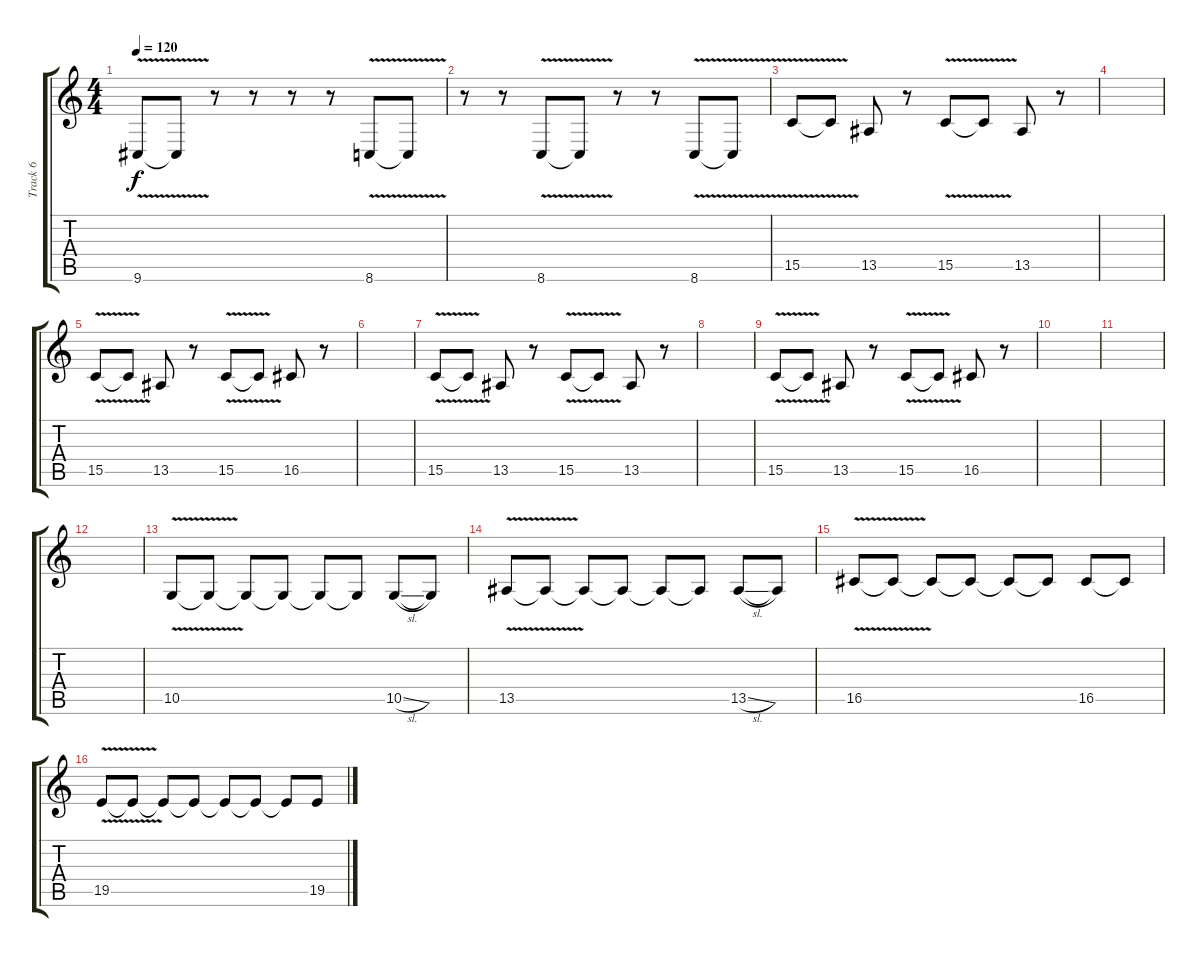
\track ("Track 6" "Track 6") {instrument tuba}
\staff {score tabs}
\tuning (E4 B3 G3 D3 A2 E2) {hide}
\ts (4 4)
\tempo 120
\clef g2
\ks c
9.6{v}.8{dy f} 9.6{t}.8 r.8 r.8 r.8 r.8 8.6{v}.8 8.6{t}.8 |
r.8 r.8 8.6{v}.8 8.6{t}.8 r.8 r.8 8.6{v}.8 8.6{t}.8 |
15.5{v}.8 15.5{t}.8 13.5.8 r.8 15.5{v}.8 15.5{t}.8 13.5.8 r.8 |
|
15.5{v}.8 15.5{t}.8 13.5.8 r.8 15.5{v}.8 15.5{t}.8 16.5.8 r.8 |
|
15.5{v}.8 15.5{t}.8 13.5.8 r.8 15.5{v}.8 15.5{t}.8 13.5.8 r.8 |
|
15.5{v}.8 15.5{t}.8 13.5.8 r.8 15.5{v}.8 15.5{t}.8 16.5.8 r.8 |
|
|
|
10.5{v}.8 10.5{t}.8 10.5{t}.8 10.5{t}.8 10.5{t}.8 10.5{t}.8 10.5{sl}.8 10.5{t}.8 |
13.5{v}.8 13.5{t}.8 13.5{t}.8 13.5{t}.8 13.5{t}.8 13.5{t}.8 13.5{sl}.8 13.5{t}.8 |
16.5{v}.8 16.5{t}.8 16.5{t}.8 16.5{t}.8 16.5{t}.8 16.5{t}.8 16.5.8 16.5{t}.8 |
19.5{v}.8 19.5{t}.8 19.5{t}.8 19.5{t}.8 19.5{t}.8 19.5{t}.8 19.5{t}.8 19.5.8
